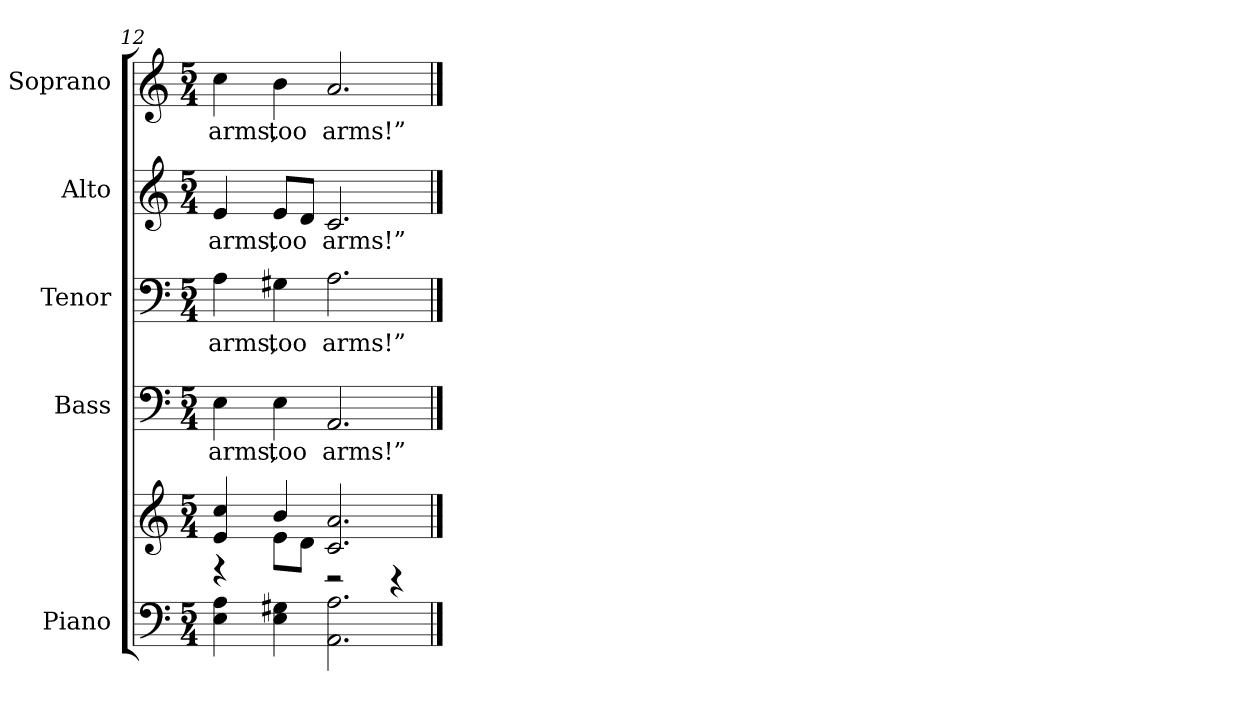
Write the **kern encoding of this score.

**kern	**kern	**kern	**text	**kern	**text	**kern	**text	**kern	**text
*part5	*part5	*part4	*part4	*part3	*part3	*part2	*part2	*part1	*part1
*staff6	*staff5	*staff4	*staff4	*staff3	*staff3	*staff2	*staff2	*staff1	*staff1
*I"Piano	*	*I"Bass	*	*I"Tenor	*	*I"Alto	*	*I"Soprano	*
*I'Pno.	*	*I'B.	*	*I'T.	*	*I'A.	*	*I'S.	*
*clefF4	*clefG2	*clefF4	*	*clefF4	*	*clefG2	*	*clefG2	*
*k[]	*k[]	*k[]	*	*k[]	*	*k[]	*	*k[]	*
*C:	*C:	*C:	*	*C:	*	*C:	*	*C:	*
*M5/4	*M5/4	*M5/4	*	*M5/4	*	*M5/4	*	*M5/4	*
=12	=12	=12	=12	=12	=12	=12	=12	=12	=12
*	*^	*	*	*	*	*	*	*	*
!	!	!	!	!LO:LY:b:color=#000000	!	!	!	!	!	!
!	!	!	!	!	!	!LO:LY:b:color=#000000	!	!	!	!
!	!	!	!	!	!	!	!	!LO:LY:b:color=#000000	!	!
!	!	!	!	!	!	!	!	!	!	!LO:LY:b:color=#000000
4Ei\ 4Ai	4ei/ 4cci	4r	4Ei\	arms,	4Ai\	arms,	4ei/	arms,	4cci\	arms,
!	!	!	!	!LO:LY:b:color=#000000	!	!	!	!	!	!
!	!	!	!	!	!	!LO:LY:b:color=#000000	!	!	!	!
!	!	!	!	!	!	!	!	!LO:LY:b:color=#000000	!	!
!	!	!	!	!	!	!	!	!	!	!LO:LY:b:color=#000000
4Ei\ 4G#Xi	4bi/	8ei\L	4Ei\	too	4G#Xi\	too	8ei/L	too	4bi\	too
.	.	8di\J	.	.	.	.	8di/J	.	.	.
!	!	!	!	!LO:LY:b:color=#000000	!	!	!	!	!	!
!	!	!	!	!	!	!LO:LY:b:color=#000000	!	!	!	!
!	!	!	!	!	!	!	!	!LO:LY:b:color=#000000	!	!
!	!	!	!	!	!	!	!	!	!	!LO:LY:b:color=#000000
2.AAi\ 2.Ai	2.ci/ 2.ai	2r	2.AAi/	arms!”	2.Ai\	arms!”	2.ci/	arms!”	2.ai/	arms!”
.	.	4r	.	.	.	.	.	.	.	.
*	*v	*v	*	*	*	*	*	*	*	*
==	==	==	==	==	==	==	==	==	==
*-	*-	*-	*-	*-	*-	*-	*-	*-	*-
